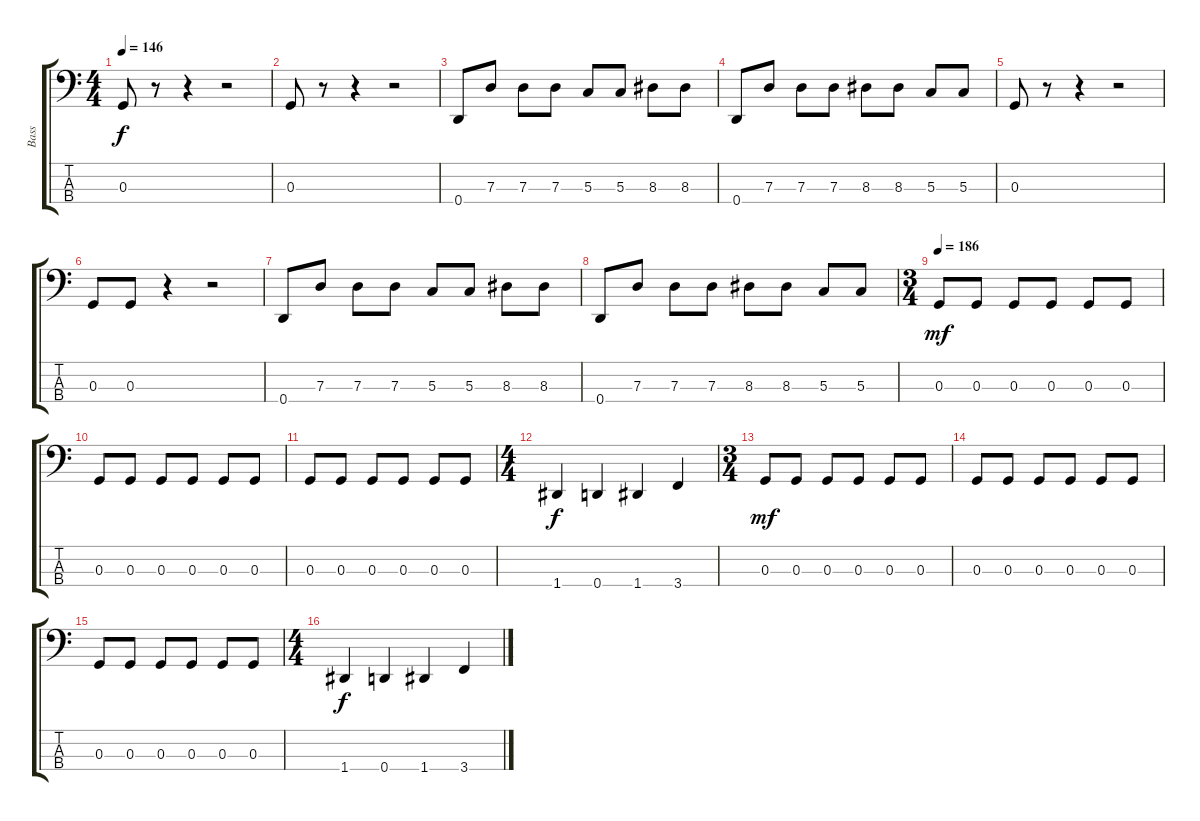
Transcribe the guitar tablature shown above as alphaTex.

\track ("Bass" "Bass") {instrument slapbass1}
\staff {score tabs}
\tuning (F2 C2 G1 D1) {hide}
\ts (4 4)
\tempo 146
\clef f4
\ks c
0.3.8{dy f instrument slapbass1} r.8 r.4 r.2 |
0.3.8 r.8 r.4 r.2 |
0.4.8 7.3.8 7.3.8 7.3.8 5.3.8 5.3.8 8.3.8 8.3.8 |
0.4.8 7.3.8 7.3.8 7.3.8 8.3.8 8.3.8 5.3.8 5.3.8 |
0.3.8 r.8 r.4 r.2 |
0.3.8 0.3.8 r.4 r.2 |
0.4.8 7.3.8 7.3.8 7.3.8 5.3.8 5.3.8 8.3.8 8.3.8 |
0.4.8 7.3.8 7.3.8 7.3.8 8.3.8 8.3.8 5.3.8 5.3.8 |
\ts (3 4)
\tempo 186
0.3.8{dy mf} 0.3.8 0.3.8 0.3.8 0.3.8 0.3.8 |
0.3.8 0.3.8 0.3.8 0.3.8 0.3.8 0.3.8 |
0.3.8 0.3.8 0.3.8 0.3.8 0.3.8 0.3.8 |
\ts (4 4)
1.4.4{dy f} 0.4.4 1.4.4 3.4.4 |
\ts (3 4)
0.3.8{dy mf} 0.3.8 0.3.8 0.3.8 0.3.8 0.3.8 |
0.3.8 0.3.8 0.3.8 0.3.8 0.3.8 0.3.8 |
0.3.8 0.3.8 0.3.8 0.3.8 0.3.8 0.3.8 |
\ts (4 4)
1.4.4{dy f} 0.4.4 1.4.4 3.4.4
